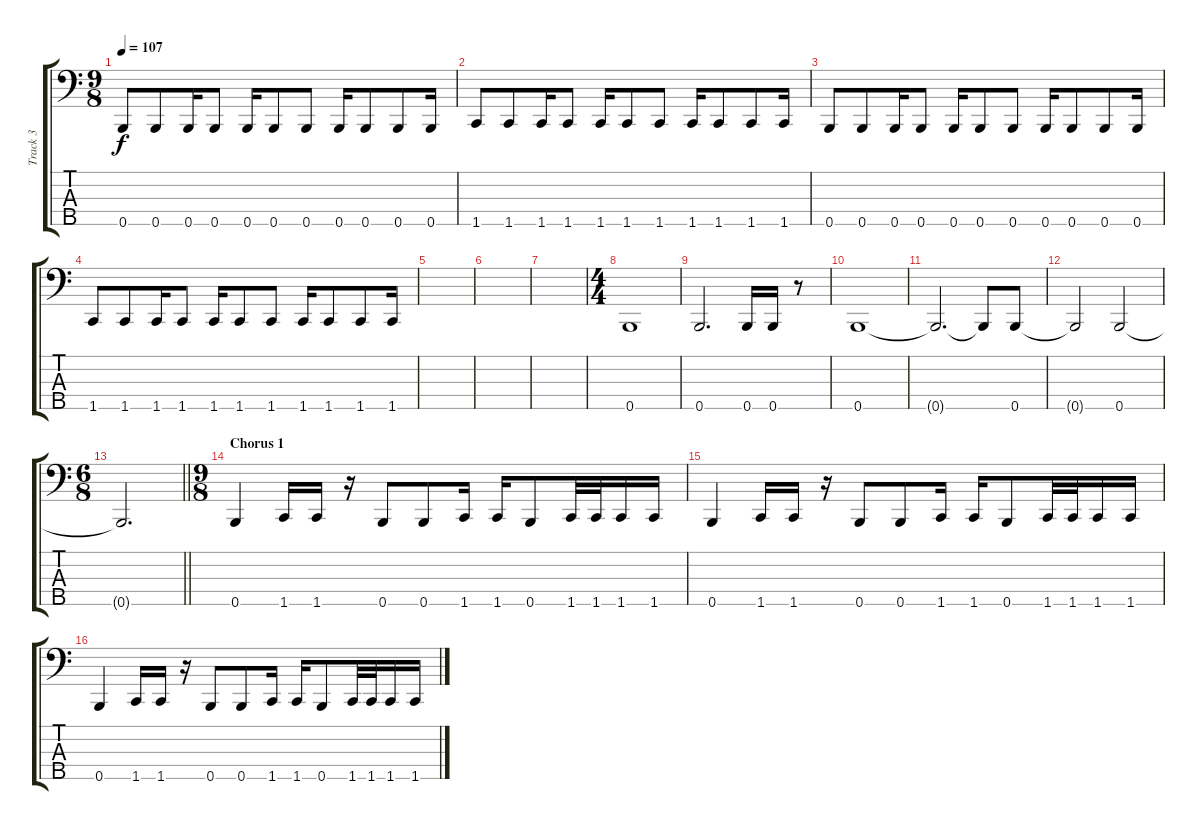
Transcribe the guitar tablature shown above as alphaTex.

\track ("Track 3" "Track 3") {instrument electricbassfinger}
\staff {score tabs}
\tuning (G2 D2 A1 E1 B0) {hide}
\ts (9 8)
\tempo 107
\clef f4
\ks c
0.5.8{dy f} 0.5.8 0.5.16 0.5.8 0.5.16 0.5.8 0.5.8 0.5.16 0.5.8 0.5.8 0.5.16 |
1.5.8 1.5.8 1.5.16 1.5.8 1.5.16 1.5.8 1.5.8 1.5.16 1.5.8 1.5.8 1.5.16 |
0.5.8 0.5.8 0.5.16 0.5.8 0.5.16 0.5.8 0.5.8 0.5.16 0.5.8 0.5.8 0.5.16 |
1.5.8 1.5.8 1.5.16 1.5.8 1.5.16 1.5.8 1.5.8 1.5.16 1.5.8 1.5.8 1.5.16 |
|
|
|
\ts (4 4)
0.5.1 |
0.5.2{d} 0.5.16 0.5.16 r.8 |
0.5.1 |
0.5{t}.2{d} 0.5{t}.8 0.5.8 |
0.5{t}.2 0.5.2 |
\ts (6 8)
\barLineRight lightlight
0.5{t}.2{d} |
\ts (9 8)
\section ("" "Chorus 1")
0.5.4 1.5.16 1.5.16 r.16 0.5.8 0.5.8 1.5.16 1.5.16 0.5.8 1.5.32 1.5.32 1.5.16 1.5.16 |
0.5.4 1.5.16 1.5.16 r.16 0.5.8 0.5.8 1.5.16 1.5.16 0.5.8 1.5.32 1.5.32 1.5.16 1.5.16 |
0.5.4 1.5.16 1.5.16 r.16 0.5.8 0.5.8 1.5.16 1.5.16 0.5.8 1.5.32 1.5.32 1.5.16 1.5.16
